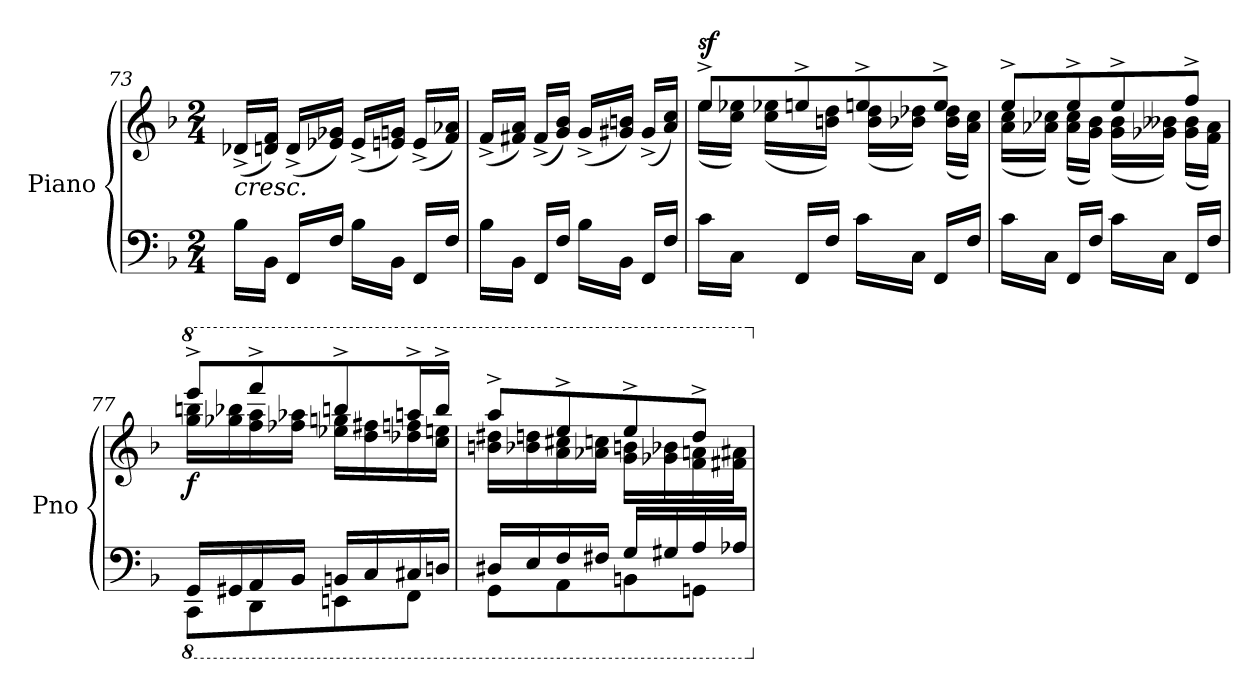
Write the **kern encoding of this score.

**kern	**kern	**dynam
*part1	*part1	*part1
*staff2	*staff1	*staff1/2
*I"Piano	*	*
*I'Pno	*	*
*clefF4	*clefG2	*
*k[b-]	*k[b-]	*
*M2/4	*M2/4	*
=73	=73	=73
!	!LO:TX:b:i:t=cresc.	!
16B-\LL	(16d-X^/LL	.
16BB-\JJ	16dn/ 16f/JJ)	.
16FF/LL	(16d^/LL	.
16F/JJ	16e-X/ 16g-X/JJ)	.
16B-\LL	(16e-^/LL	.
16BB-\JJ	16en/ 16gn/JJ)	.
16FF/LL	(16e^/LL	.
16F/JJ	16f/ 16a-X/JJ)	.
=74	=74	=74
16B-\LL	(16f^/LL	.
16BB-\JJ	16f#X/ 16a/JJ)	.
16FF/LL	(16f#^/LL	.
16F/JJ	16g/ 16b-/JJ)	.
16B-\LL	(16g^/LL	.
16BB-\JJ	16g#X/ 16bn/JJ)	.
16FF/LL	(16g#^/LL	.
16F/JJ	16a/ 16cc/JJ)	.
!!LO:LB:g=z
=75	=75	=75
*	*^	*
!	!	!	!LO:DY:a
16c\LL	8ee^/L	(16ee\LL	sf
16C\JJ	.	16cc\ 16ee-X\JJ)	.
16FF/LL	8een^/	(16cc\ 16ee-X\LL	.
16F/JJ	.	16bn\ 16dd\JJ)	.
16c\LL	8een^/	(16b\ 16dd\LL	.
16C\JJ	.	16b-X\ 16dd-X\JJ)	.
16FF/LL	8ee^/J	(16b-\ 16dd-\LL	.
16F/JJ	.	16a\ 16cc\JJ)	.
=76	=76	=76	=76
16c\LL	8ee^/L	(16a\ 16cc\LL	.
16C\JJ	.	16a-X\ 16cc-X\JJ)	.
16FF/LL	8ee^/	(16a-\ 16cc-\LL	.
16F/JJ	.	16g\ 16b-\JJ)	.
16c\LL	8ee^/	(16g\ 16b-\LL	.
16C\JJ	.	16g-X\ 16b--X\JJ)	.
16FF/LL	8ff^/J	(16g-\ 16b--\LL	.
16F/JJ	.	16f\ 16a-\JJ)	.
=77	=77	=77	=77
*8ba	*	*	*
*^	*	*	*
*	*	*8va	*	*
!	!	!	!	!LO:DY:b
16GGG/LL	8CCC\L	8eeee^/L	16ggg\ 16bbbn\LL	f
16GGG#X/	.	.	16ggg-X\ 16bbb-X\	.
16AAA/	8DDD\	8ffff^/	16fff\ 16aaa\	.
16BBB-/JJ	.	.	16fff-X\ 16aaa-X\JJ	.
16BBBn/LL	8EEEn\	8bbbn^/	16eee-X\ 16gggn\LL	.
16CC/	.	.	16ddd\ 16fff#X\	.
16CC#X/	8FFF\J	16aaan^/L	16ddd-X\ 16fffn\	.
16DDn/JJ	.	16bbb^/JJ	16ccc\ 16eeen\JJ	.
!!LO:LB:g=z	!!
=78	=78	=78	=78	=78
16DD#X/LL	8GGG\L	8aaa^/L	16bbn\ 16ddd#X\LL	.
16EE/	.	.	16bb-X\ 16dddn\	.
16FF/	8AAA\	8eee^/	16aa\ 16ccc#X\	.
16FF#X/JJ	.	.	16aa-X\ 16cccn\JJ	.
16GG/LL	8BBBn\	8eee^/	16gg\ 16bbn\LL	.
16GG#X/	.	.	16gg-X\ 16bb-X\	.
16AA/	8GGGn\J	8ddd^/J	16ff\ 16aan\	.
16AA-X/JJ	.	.	16ff#X\ 16aa#X\JJ	.
*v	*v	*	*	*
*	*X8va	*	*
*X8ba	*	*	*
*	*v	*v	*
=	=	=
*-	*-	*-
